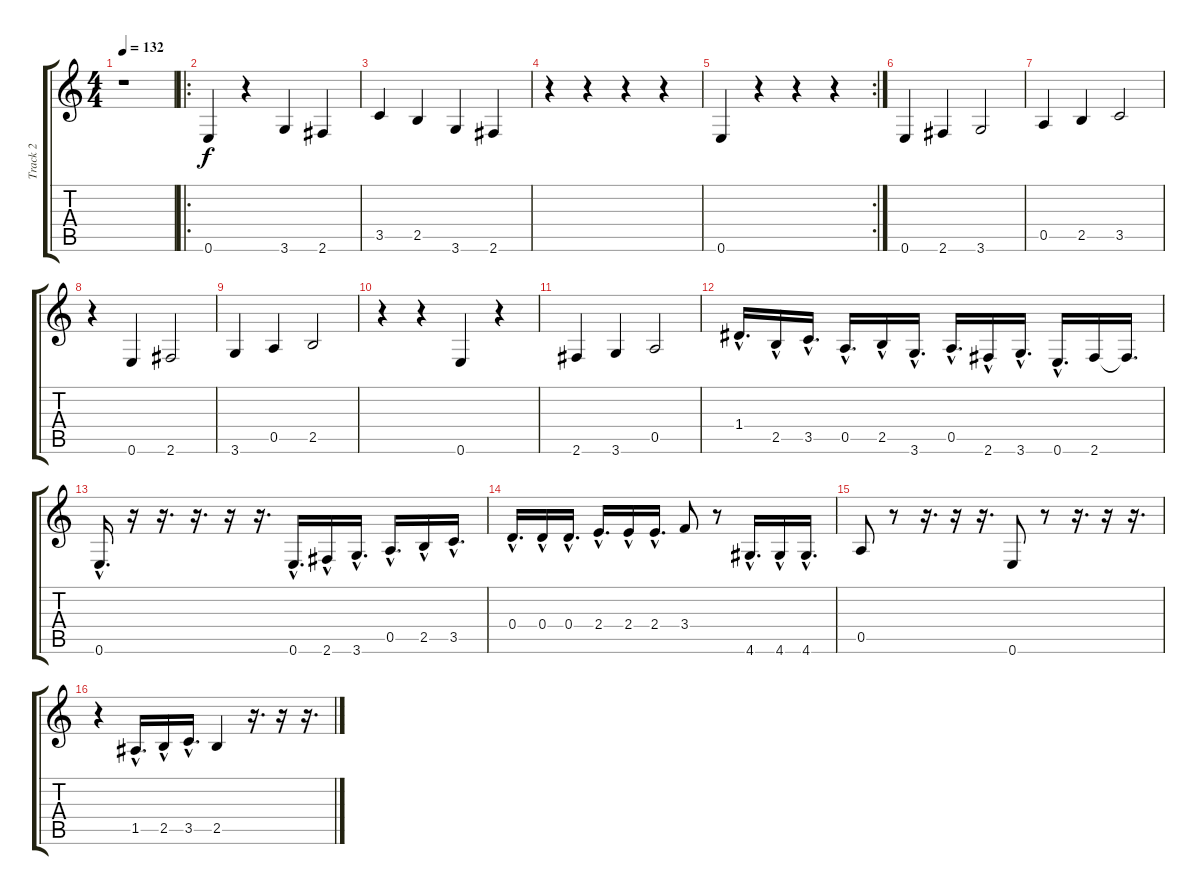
\track ("Track 2" "Track 2") {instrument electricbassfinger}
\staff {score tabs}
\tuning (E4 B3 G3 D3 A2 E2) {hide}
\ts (4 4)
\tempo 132
\clef g2
\ks c
r.1{dy f instrument electricbassfinger} |
\ro
0.6.4 r.4 3.6.4 2.6.4 |
3.5.4 2.5.4 3.6.4 2.6.4 |
r.4 r.4 r.4 r.4 |
\rc 2
0.6.4 r.4 r.4 r.4 |
0.6.4 2.6.4 3.6.2 |
0.5.4 2.5.4 3.5.2 |
r.4 0.6.4 2.6.2 |
3.6.4 0.5.4 2.5.2 |
r.4 r.4 0.6.4 r.4 |
2.6.4 3.6.4 0.5.2 |
1.4{hac}.16{d} 2.5{hac}.16 3.5{hac}.16{d} 0.5{hac}.16{d} 2.5{hac}.16 3.6{hac}.16{d} 0.5{hac}.16{d} 2.6{hac}.16 3.6{hac}.16{d} 0.6{hac}.16{d} 2.6.16 2.6{t}.16{d} |
0.6{hac}.16{d} r.16 r.16{d} r.16{d} r.16 r.16{d} 0.6{hac}.16{d} 2.6{hac}.16 3.6{hac}.16{d} 0.5{hac}.16{d} 2.5{hac}.16 3.5{hac}.16{d} |
0.4{hac}.16{d} 0.4{hac}.16 0.4{hac}.16{d} 2.4{hac}.16{d} 2.4{hac}.16 2.4{hac}.16{d} 3.4.8 r.8 4.6{hac}.16{d} 4.6{hac}.16 4.6{hac}.16{d} |
0.5.8 r.8 r.16{d} r.16 r.16{d} 0.6.8 r.8 r.16{d} r.16 r.16{d} |
r.4 1.5{hac}.16{d} 2.5{hac}.16 3.5{hac}.16{d} 2.5.4 r.16{d} r.16 r.16{d}
